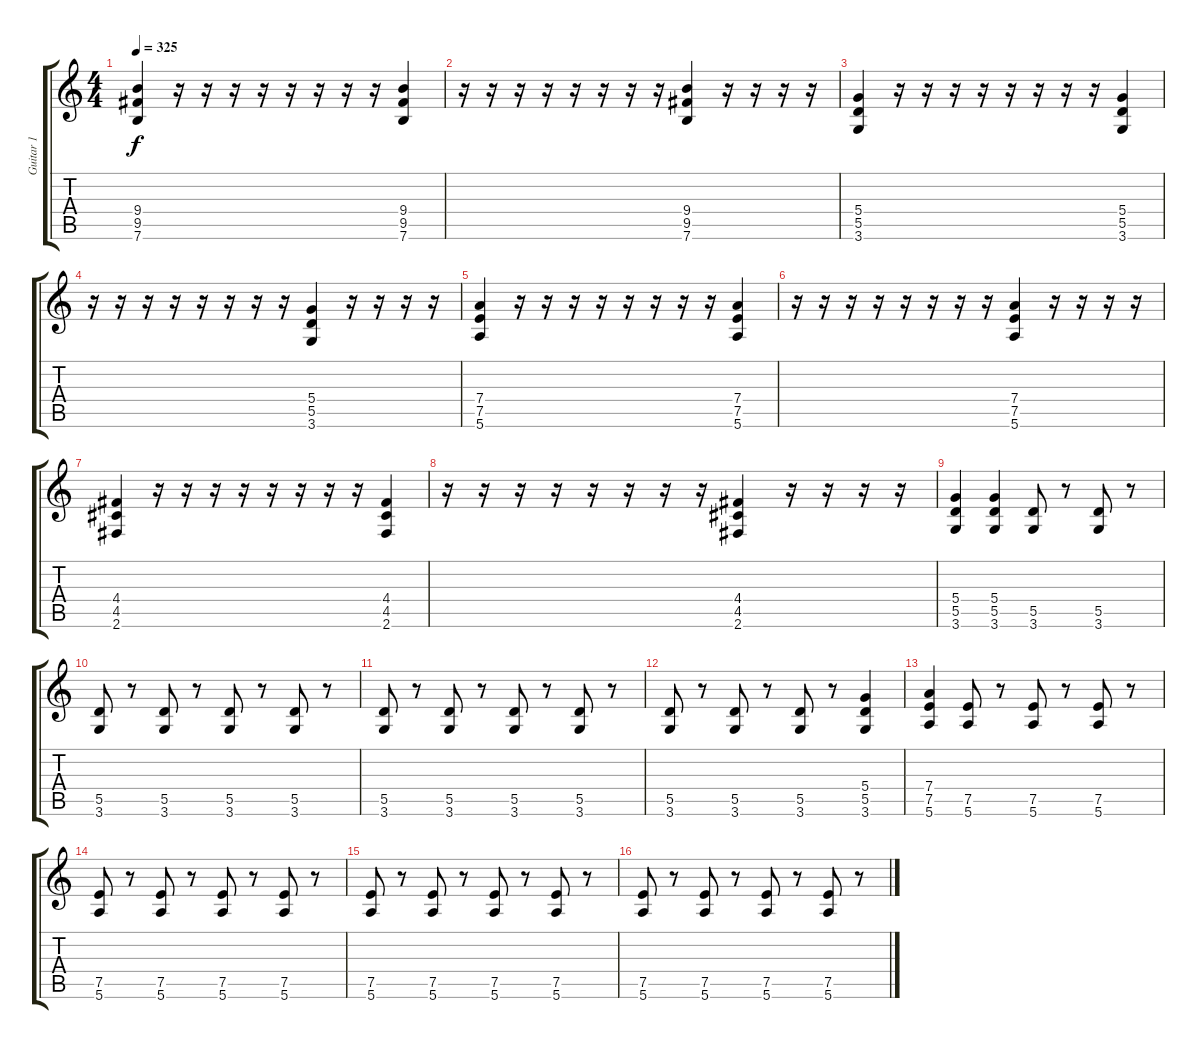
\track ("Guitar 1" "Guitar 1") {instrument distortionguitar}
\staff {score tabs}
\tuning (E4 B3 G3 D3 A2 E2) {hide}
\ts (4 4)
\tempo 325
\clef g2
\ks c
(9.4 9.5 7.6).4{dy f} r.16 r.16 r.16 r.16 r.16 r.16 r.16 r.16 (9.4 9.5 7.6).4 |
r.16 r.16 r.16 r.16 r.16 r.16 r.16 r.16 (9.4 9.5 7.6).4 r.16 r.16 r.16 r.16 |
(5.4 5.5 3.6).4 r.16 r.16 r.16 r.16 r.16 r.16 r.16 r.16 (5.4 5.5 3.6).4 |
r.16 r.16 r.16 r.16 r.16 r.16 r.16 r.16 (5.4 5.5 3.6).4 r.16 r.16 r.16 r.16 |
(7.4 7.5 5.6).4 r.16 r.16 r.16 r.16 r.16 r.16 r.16 r.16 (7.4 7.5 5.6).4 |
r.16 r.16 r.16 r.16 r.16 r.16 r.16 r.16 (7.4 7.5 5.6).4 r.16 r.16 r.16 r.16 |
(4.4 4.5 2.6).4 r.16 r.16 r.16 r.16 r.16 r.16 r.16 r.16 (4.4 4.5 2.6).4 |
r.16 r.16 r.16 r.16 r.16 r.16 r.16 r.16 (4.4 4.5 2.6).4 r.16 r.16 r.16 r.16 |
(5.4 5.5 3.6).4 (5.4 5.5 3.6).4 (5.5 3.6).8 r.8 (5.5 3.6).8 r.8 |
(5.5 3.6).8 r.8 (5.5 3.6).8 r.8 (5.5 3.6).8 r.8 (5.5 3.6).8 r.8 |
(5.5 3.6).8 r.8 (5.5 3.6).8 r.8 (5.5 3.6).8 r.8 (5.5 3.6).8 r.8 |
(5.5 3.6).8 r.8 (5.5 3.6).8 r.8 (5.5 3.6).8 r.8 (5.4 5.5 3.6).4 |
(7.4 7.5 5.6).4 (7.5 5.6).8 r.8 (7.5 5.6).8 r.8 (7.5 5.6).8 r.8 |
(7.5 5.6).8 r.8 (7.5 5.6).8 r.8 (7.5 5.6).8 r.8 (7.5 5.6).8 r.8 |
(7.5 5.6).8 r.8 (7.5 5.6).8 r.8 (7.5 5.6).8 r.8 (7.5 5.6).8 r.8 |
(7.5 5.6).8 r.8 (7.5 5.6).8 r.8 (7.5 5.6).8 r.8 (7.5 5.6).8 r.8
